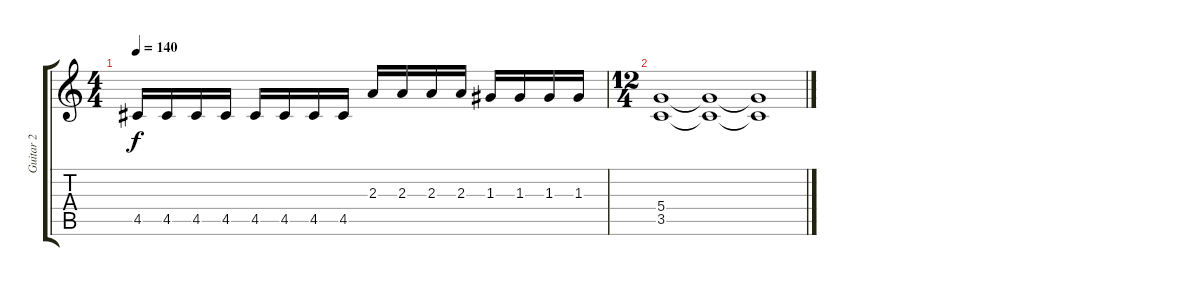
\track ("Guitar 2" "Guitar 2") {instrument distortionguitar}
\staff {score tabs}
\tuning (E4 B3 G3 D3 A2 E2) {hide}
\ts (4 4)
\tempo 140
\clef g2
\ks c
4.5.16{dy f} 4.5.16 4.5.16 4.5.16 4.5.16 4.5.16 4.5.16 4.5.16 2.3.16 2.3.16 2.3.16 2.3.16 1.3.16 1.3.16 1.3.16 1.3.16 |
\ts (12 4)
(5.4 3.5).1 (5.4{t} 3.5{t}).1 (5.4{t} 3.5{t}).1
